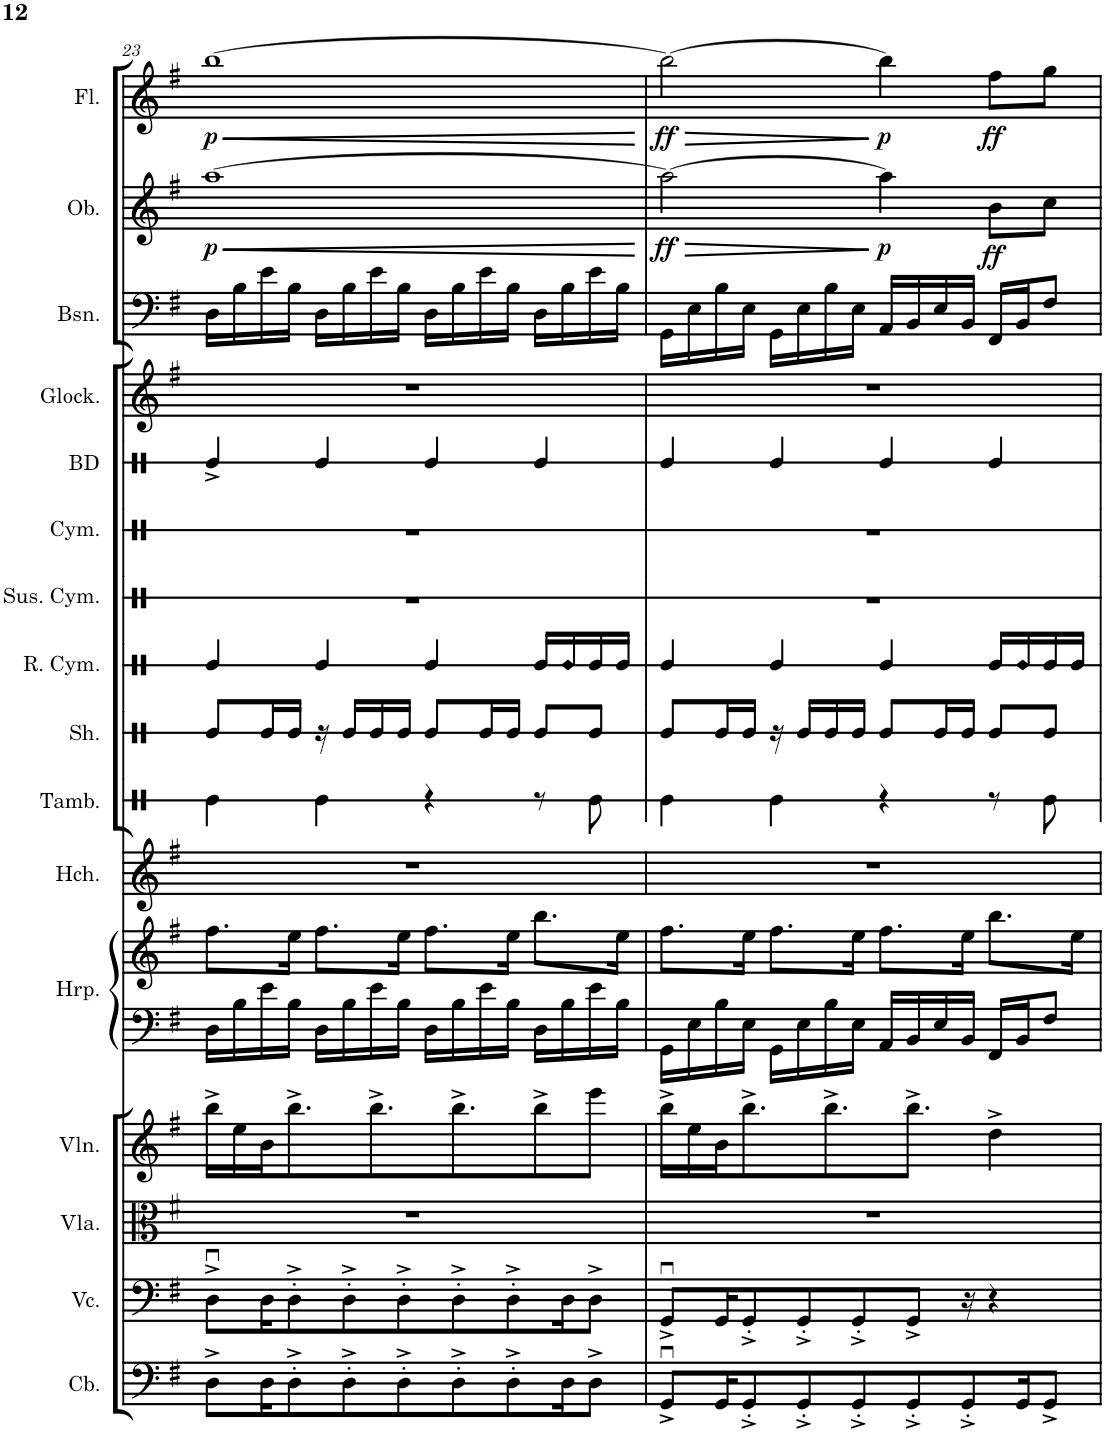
**kern	**kern	**kern	**kern	**kern	**kern	**kern	**kern	**kern	**kern	**kern	**kern	**kern	**kern	**kern	**kern	**dynam	**kern	**dynam
*part16	*part15	*part14	*part13	*part12	*part12	*part11	*part10	*part9	*part8	*part7	*part6	*part5	*part4	*part3	*part2	*part2	*part1	*part1
*staff17	*staff16	*staff15	*staff14	*staff13	*staff12	*staff11	*staff10	*staff9	*staff8	*staff7	*staff6	*staff5	*staff4	*staff3	*staff2	*staff2	*staff1	*staff1
*I"Contrabass	*I"Violoncello	*I"Viola	*I"Violin	*I"Harp	*	*I"Harpsichord	*I"Tambourine	*I"Shaker	*I"Ride Cymbal	*I"Suspended Cymbal	*I"Cymbals	*I"Bass Drum	*I"Glockenspiel	*I"Bassoon	*I"Oboe	*	*I"Flute	*
*I'Cb.	*I'Vc.	*I'Vla.	*I'Vln.	*I'Hrp.	*	*I'Hch.	*I'Tamb.	*I'Sh.	*I'R. Cym.	*I'Sus. Cym.	*I'Cym.	*I'BD	*I'Glock.	*I'Bsn.	*I'Ob.	*	*I'Fl.	*
!!LO:PB:g=z
*clefF4	*clefF4	*clefC3	*clefG2	*clefF4	*clefG2	*clefG2	*clefX	*clefX	*clefX	*clefX	*clefX	*clefX	*clefG2	*clefF4	*clefG2	*	*clefG2	*
*Trd7c12	*	*	*	*	*	*	*	*	*	*	*	*	*Trd-14c-24	*	*	*	*	*
*k[f#]	*k[f#]	*k[f#]	*k[f#]	*k[f#]	*k[f#]	*k[f#]	*k[]	*k[]	*k[]	*k[]	*k[]	*k[]	*k[f#]	*k[f#]	*k[f#]	*	*k[f#]	*
*M4/4	*M4/4	*M4/4	*M4/4	*M4/4	*M4/4	*M4/4	*M4/4	*M4/4	*M4/4	*M4/4	*M4/4	*M4/4	*M4/4	*M4/4	*M4/4	*	*M4/4	*
=23	=23	=23	=23	=23	=23	=23	=23	=23	=23	=23	=23	=23	=23	=23	=23	=23	=23	=23
!	!	!	!	!	!	!	!	!	!	!	!	!	!	!	!	!LO:HP:b	!	!LO:HP:b
!	!	!	!	!	!	!	!	!	!	!	!	!	!	!	!	!LO:DY:n=1:b	!	!LO:DY:n=1:b
8D^\L	8Du^\L	1r	16bb^\LL	16D\LL	8.ff#\L	1r	4Re\	8Re/L	4Re/	1r	1r	4Re^/	1r	16D\LL	[1aa	< p	[1bb	< p
.	.	.	16ee\	16B\	.	.	.	.	.	.	.	.	.	16B\	.	.	.	.
16D\K	16D\K	.	16b\J	16e\	.	.	.	16Re/L	.	.	.	.	.	16e\	.	.	.	.
8D'^\	8D'^\	.	8.bb^\	16B\JJ	16ee\Jk	.	.	16Re/JJ	.	.	.	.	.	16B\JJ	.	.	.	.
.	.	.	.	16D\LL	8.ff#\L	.	4Re\	16r	4Re/	.	.	4Re/	.	16D\LL	.	.	.	.
8D'^\	8D'^\	.	.	16B\	.	.	.	16Re/LL	.	.	.	.	.	16B\	.	.	.	.
.	.	.	8.bb^\	16e\	.	.	.	16Re/	.	.	.	.	.	16e\	.	.	.	.
8D'^\	8D'^\	.	.	16B\JJ	16ee\Jk	.	.	16Re/JJ	.	.	.	.	.	16B\JJ	.	.	.	.
.	.	.	.	16D\LL	8.ff#\L	.	4r	8Re/L	4Re/	.	.	4Re/	.	16D\LL	.	.	.	.
8D'^\	8D'^\	.	8.bb^\	16B\	.	.	.	.	.	.	.	.	.	16B\	.	.	.	.
.	.	.	.	16e\	.	.	.	16Re/L	.	.	.	.	.	16e\	.	.	.	.
8D'^\	8D'^\	.	.	16B\JJ	16ee\Jk	.	.	16Re/JJ	.	.	.	.	.	16B\JJ	.	.	.	.
.	.	.	8bb^\	16D\LL	8.bb\L	.	8r	8Re/L	16Re/LL	.	.	4Re/	.	16D\LL	.	.	.	.
!	!	!	!	!	!	!	!	!	!LO:N:head=diamond	!	!	!	!	!	!	!	!	!
16D\K	16D\K	.	.	16B\	.	.	.	.	16Re/	.	.	.	.	16B\	.	.	.	.
8D^\J	8D^\J	.	8eee\J	16e\	.	.	8Re\	8Re/J	16Re/	.	.	.	.	16e\	.	.	.	.
.	.	.	.	16B\JJ	16ee\Jk	.	.	.	16Re/JJ	.	.	.	.	16B\JJ	.	.	.	.
.	.	.	.	.	.	.	.	.	.	.	.	.	.	.	.	[	.	[
=24	=24	=24	=24	=24	=24	=24	=24	=24	=24	=24	=24	=24	=24	=24	=24	=24	=24	=24
!	!	!	!	!	!	!	!	!	!	!	!	!	!	!	!	!LO:HP:b	!	!LO:HP:b
!	!	!	!	!	!	!	!	!	!	!	!	!	!	!	!	!LO:DY:n=1:b	!	!LO:DY:n=1:b
8GGu^/L	8GGu^/L	1r	16bb^\LL	16GG\LL	8.ff#\L	1r	4Re\	8Re/L	4Re/	1r	1r	4Re/	1r	16GG\LL	2aa\_	> ff	2bb\_	> ff
.	.	.	16ee\	16E\	.	.	.	.	.	.	.	.	.	16E\	.	.	.	.
16GG/K	16GG/K	.	16b\J	16B\	.	.	.	16Re/L	.	.	.	.	.	16B\	.	.	.	.
8GG'^/	8GG'^/	.	8.bb^\	16E\JJ	16ee\Jk	.	.	16Re/JJ	.	.	.	.	.	16E\JJ	.	.	.	.
.	.	.	.	16GG\LL	8.ff#\L	.	4Re\	16r	4Re/	.	.	4Re/	.	16GG\LL	.	.	.	.
8GG'^/	8GG'^/	.	.	16E\	.	.	.	16Re/LL	.	.	.	.	.	16E\	.	.	.	.
.	.	.	8.bb^\	16B\	.	.	.	16Re/	.	.	.	.	.	16B\	.	.	.	.
8GG'^/	8GG'^/	.	.	16E\JJ	16ee\Jk	.	.	16Re/JJ	.	.	.	.	.	16E\JJ	.	.	.	.
!	!	!	!	!	!	!	!	!	!	!	!	!	!	!	!	!LO:DY:n=2:b	!	!LO:DY:n=2:b
.	.	.	.	16AA/LL	8.ff#\L	.	4r	8Re/L	4Re/	.	.	4Re/	.	16AA/LL	4aa\]	] p	4bb\]	] p
8GG'^/	8GG^/J	.	8.bb^\J	16BB/	.	.	.	.	.	.	.	.	.	16BB/	.	.	.	.
.	.	.	.	16E/	.	.	.	16Re/L	.	.	.	.	.	16E/	.	.	.	.
8GG'^/	16r	.	.	16BB/JJ	16ee\Jk	.	.	16Re/JJ	.	.	.	.	.	16BB/JJ	.	.	.	.
!	!	!	!	!	!	!	!	!	!	!	!	!	!	!	!	!LO:DY:n=3:b	!	!LO:DY:n=3:b
.	4r	.	4dd^\	16FF#/LL	8.bb\L	.	8r	8Re/L	16Re/LL	.	.	4Re/	.	16FF#/LL	8b\L	ff	8ff#\L	ff
!	!	!	!	!	!	!	!	!	!LO:N:head=diamond	!	!	!	!	!	!	!	!	!
16GG/K	.	.	.	16BB/J	.	.	.	.	16Re/	.	.	.	.	16BB/J	.	.	.	.
8GG^/J	.	.	.	8F#/J	.	.	8Re\	8Re/J	16Re/	.	.	.	.	8F#/J	8cc\J	.	8gg\J	.
.	.	.	.	.	16ee\Jk	.	.	.	16Re/JJ	.	.	.	.	.	.	.	.	.
=	=	=	=	=	=	=	=	=	=	=	=	=	=	=	=	=	=	=
*-	*-	*-	*-	*-	*-	*-	*-	*-	*-	*-	*-	*-	*-	*-	*-	*-	*-	*-
